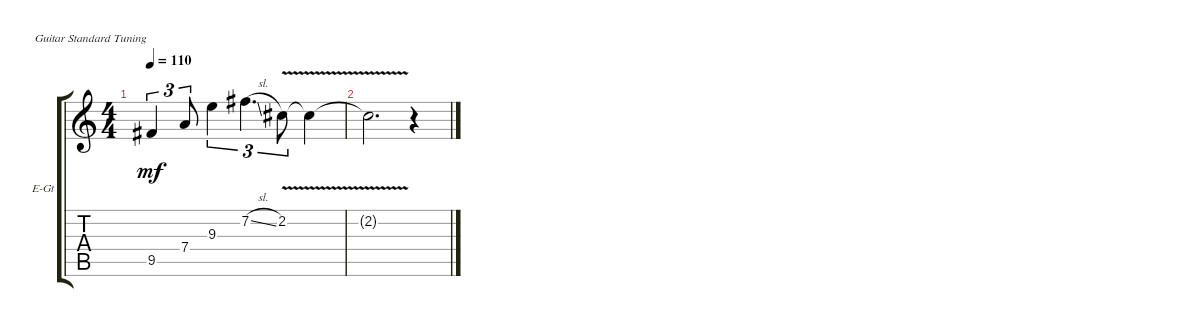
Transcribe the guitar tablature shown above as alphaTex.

\defaultSystemsLayout 4
\bracketExtendMode groupsimilarinstruments
\firstSystemTrackNameOrientation horizontal
\otherSystemsTrackNameOrientation horizontal
\track ("Guitar" "E-Gt") {instrument distortionguitar}
\staff {score tabs}
\tuning (E4 B3 G3 D3 A2 E2)
\ts (4 4)
\tempo 110
\clef g2
\ks c
9.5.4{tu (3 2) dy mf} 7.4.8{tu (3 2)} 9.3.4{tu (3 2)} 7.2{sl}.4{d tu (3 2)} 2.2{v}.8{tu (3 2)} 2.2{v t}.4 |
2.2{v t}.2{d} r.4
